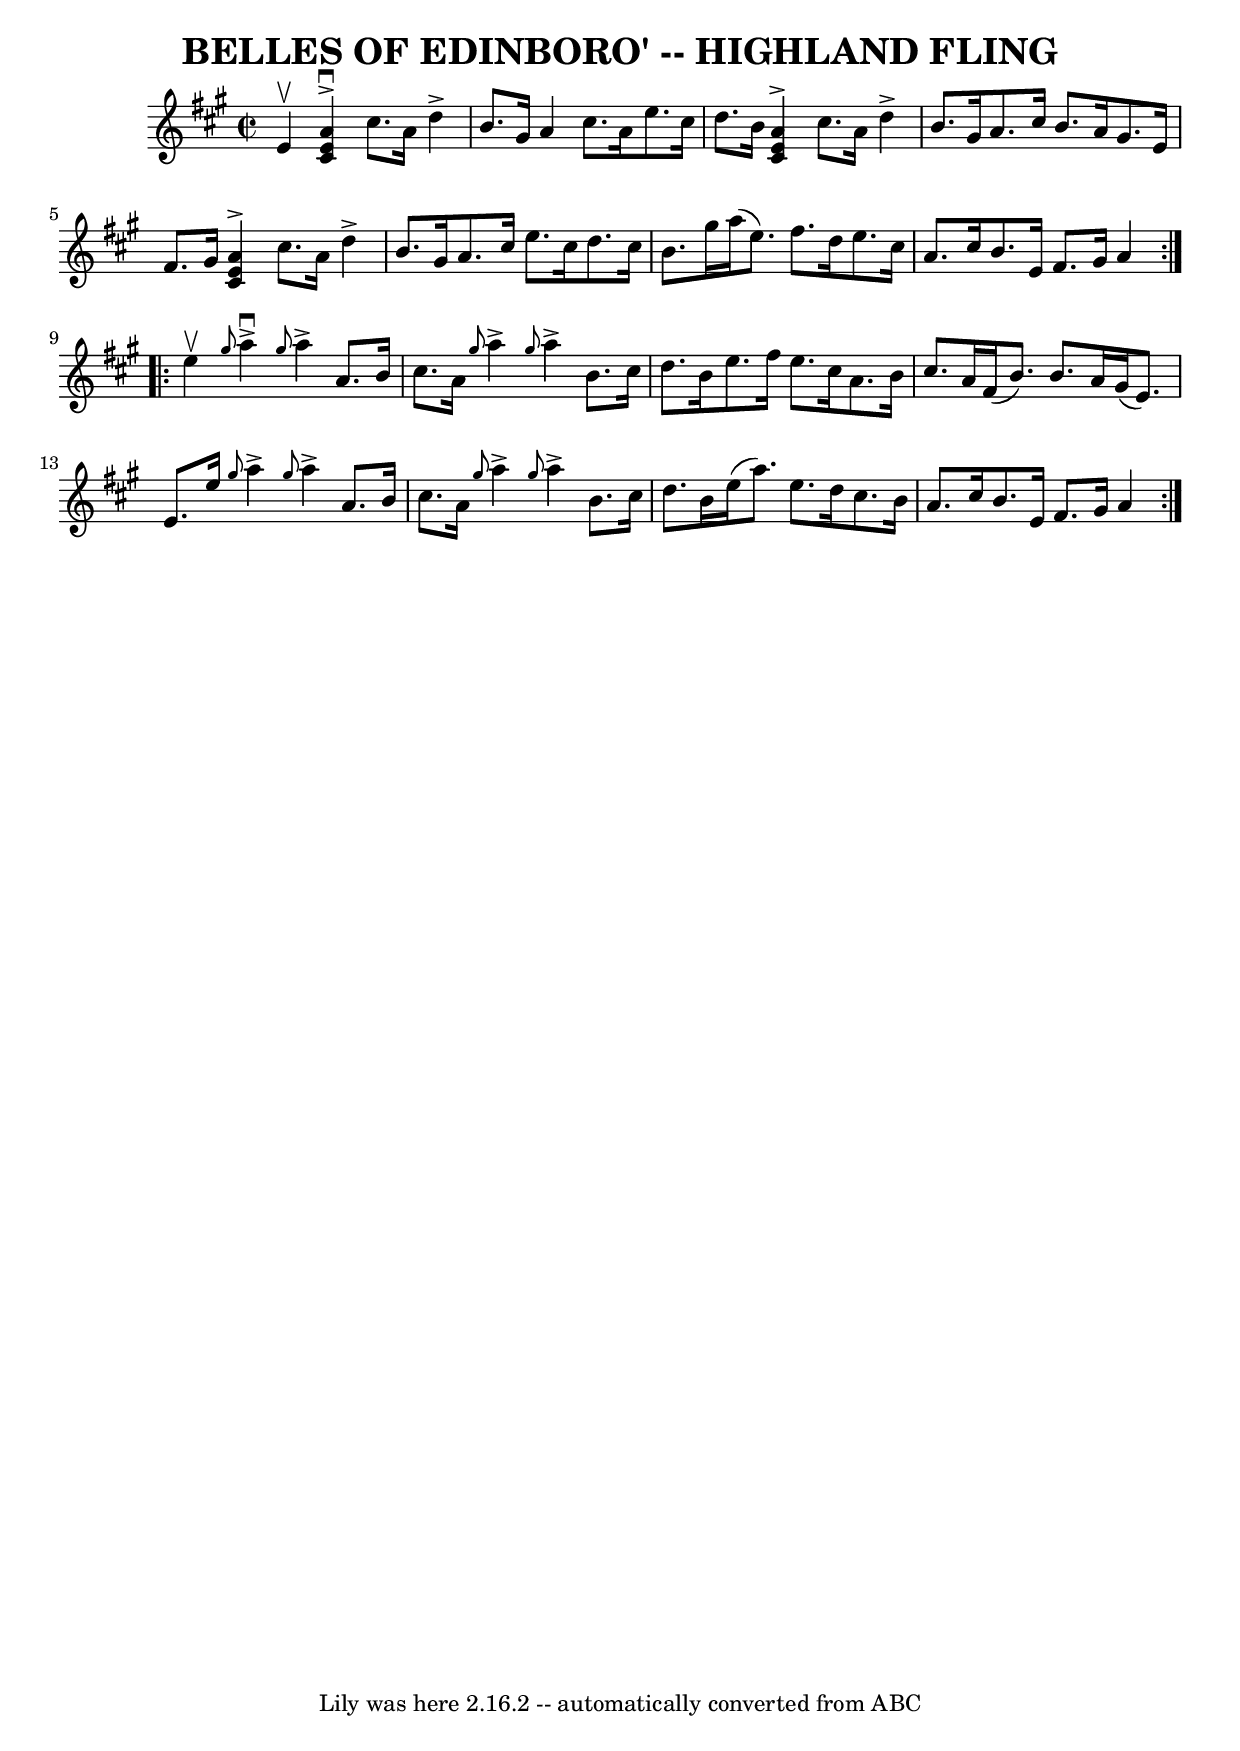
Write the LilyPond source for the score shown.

\version "2.16.2"
\include "Mammoth.ily"
\header {
  %% book = "Ryan's Mammoth Collection of Fiddle Tunes"
  composer = ""
  crossRefNumber = "1"
  footnotes = ""
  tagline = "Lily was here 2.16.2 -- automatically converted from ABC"
  title = "BELLES OF EDINBORO' -- HIGHLAND FLING"

}
voicedefault =  {



  \repeat volta 2 {

    \override Staff.TimeSignature #'style = #'C
    \time 2/2 
    \key a \major
				% %slurgraces 1
    e'4^\upbow       |
    << a'4^\downbow^\accent e'4 cis'4   >> 
    cis''8. a'16 d''4^\accent b'8. gis'16    |
    a'4 cis''8.  
    a'16 e''8. cis''16 d''8. b'16    |
    << a'4^\accent   
       e'4 cis'4   >> cis''8. a'16 d''4^\accent b'8. gis'16    |
    
    a'8. cis''16 b'8. a'16 gis'8. e'16 fis'8. gis'16    
    |
    |
    << a'4^\accent e'4 cis'4   >> cis''8. a'16   
    d''4^\accent b'8. gis'16    |
    a'8. cis''16 e''8.    
    cis''16 d''8. cis''16 b'8. gis''16    |
    a''16 (e''8.) fis''8. d''16 e''8. cis''16 a'8. cis''16    |
    b'8. 
    e'16 fis'8. gis'16 a'4    
  }     
  \repeat volta 2 {
    e''4^\upbow    
    |
    \grace { gis''8  
	   } a''4^\downbow^\accent \grace { gis''8  

					  } a''4^\accent a'8. b'16 cis''8. a'16    |
    \grace {    
      gis''8  
    } a''4^\accent \grace { gis''8  
			  } a''4^\accent b'8.    
    cis''16 d''8. b'16    |
    e''8. fis''16 e''8. cis''16    
    a'8. b'16 cis''8. a'16    |
    fis'16 (b'8.) b'8.    
    a'16 gis'16 (e'8.) e'8. e''16    |
    |
    \grace {   
      gis''8  
    } a''4^\accent \grace { gis''8  
			  } a''4^\accent a'8. b'16 
    cis''8. a'16    |
    \grace { gis''8  
	   } a''4^\accent \grace {   
	     gis''8  
	   } a''4^\accent b'8. cis''16 d''8. b'16    |
    
    e''16 (a''8.) e''8. d''16 cis''8. b'16 a'8. cis''16    
    |
    b'8. e'16 fis'8. gis'16 a'4    
  }   

}

\score{
  <<

    \context Staff="default"
    {
      \voicedefault 
      
    }

  >>
  \layout {
    
  }
  \midi {
  }

}
